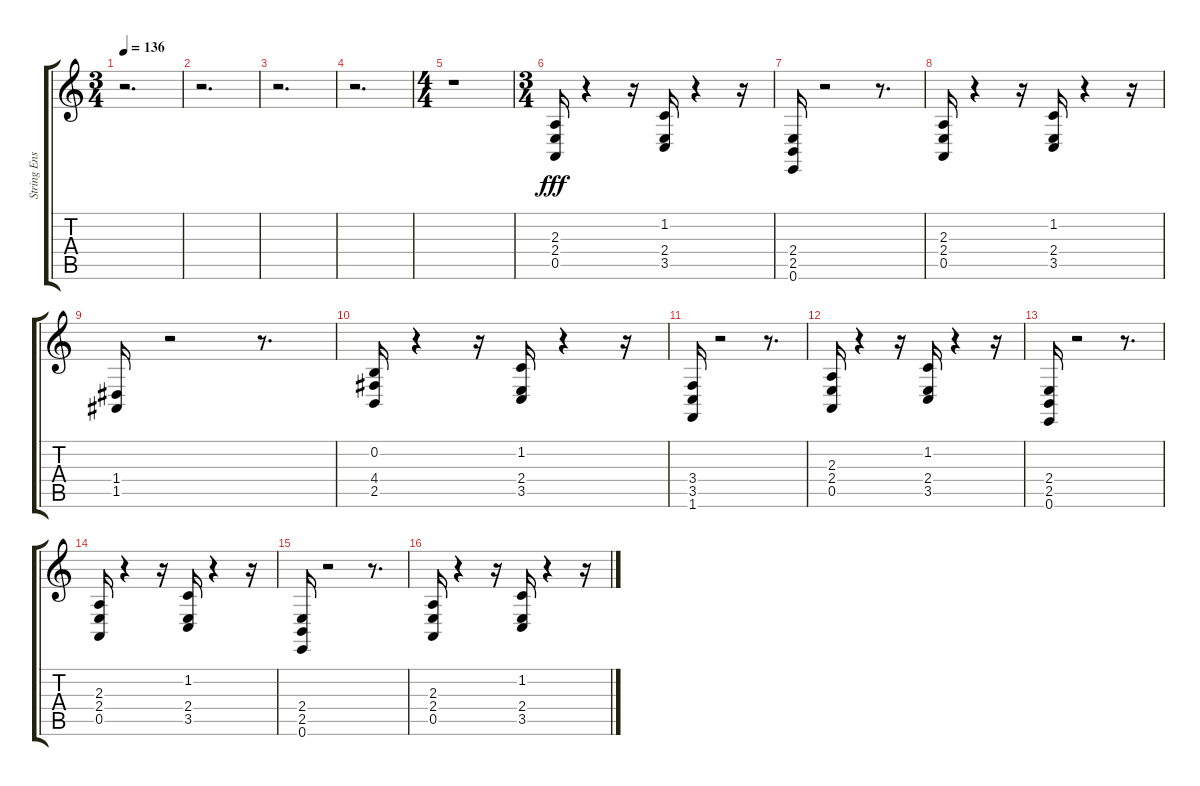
\track ("String Ensemble 1" "String Ens") {instrument stringensemble1}
\staff {score tabs}
\tuning (E4 B3 G3 D3 A2 E2) {hide}
\ts (3 4)
\tempo 136
\clef g2
\ks c
r.2{d dy fff} |
r.2{d} |
r.2{d} |
r.2{d} |
\ts (4 4)
r.1 |
\ts (3 4)
(2.3 2.4 0.5).16 r.4 r.16 (1.2 2.4 3.5).16 r.4 r.16 |
(2.4 2.5 0.6).16 r.2 r.8{d} |
(2.3 2.4 0.5).16 r.4 r.16 (1.2 2.4 3.5).16 r.4 r.16 |
(1.4 1.5).16 r.2 r.8{d} |
(0.2 4.4 2.5).16 r.4 r.16 (1.2 2.4 3.5).16 r.4 r.16 |
(3.4 3.5 1.6).16 r.2 r.8{d} |
(2.3 2.4 0.5).16 r.4 r.16 (1.2 2.4 3.5).16 r.4 r.16 |
(2.4 2.5 0.6).16 r.2 r.8{d} |
(2.3 2.4 0.5).16 r.4 r.16 (1.2 2.4 3.5).16 r.4 r.16 |
(2.4 2.5 0.6).16 r.2 r.8{d} |
(2.3 2.4 0.5).16 r.4 r.16 (1.2 2.4 3.5).16 r.4 r.16
